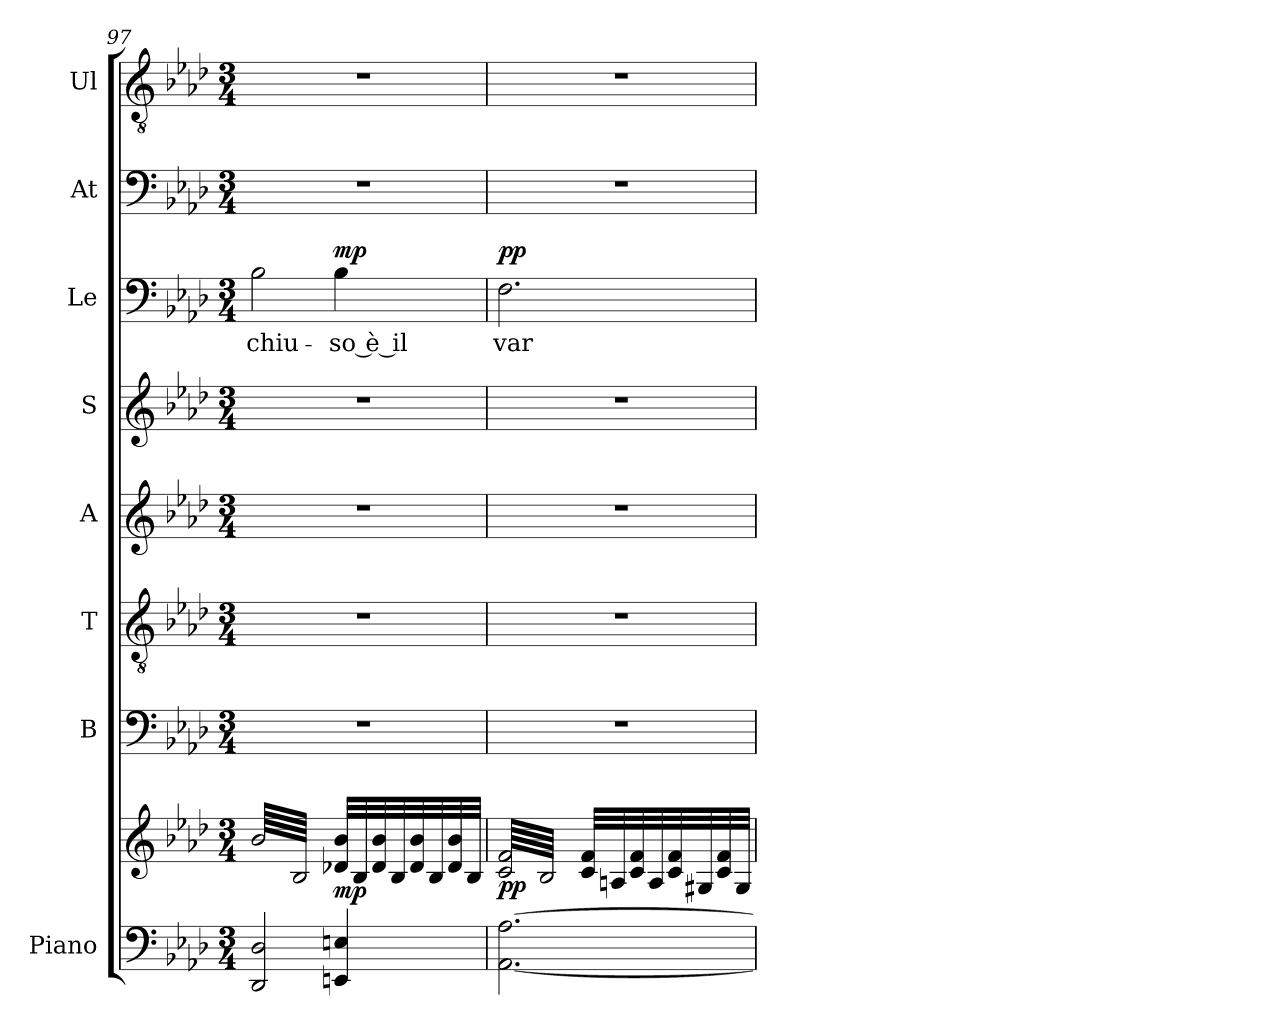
**kern	**kern	**dynam	**kern	**kern	**kern	**kern	**kern	**text	**dynam	**kern	**kern
*part8	*part8	*part8	*part7	*part6	*part5	*part4	*part3	*part3	*part3	*part2	*part1
*staff9	*staff8	*staff8/9	*staff7	*staff6	*staff5	*staff4	*staff3	*staff3	*staff3	*staff2	*staff1
*I"Piano	*	*	*I"B	*I"T	*I"A	*I"S	*I"Le	*	*	*I"At	*I"Ul
*I'Pno	*	*	*I'B	*I'T	*I'A	*I'S	*I'Le	*	*	*I'At	*I'Ul
*clefF4	*clefG2	*	*clefF4	*clefGv2	*clefG2	*clefG2	*clefF4	*	*	*clefF4	*clefGv2
*k[b-e-a-d-]	*k[b-e-a-d-]	*	*k[b-e-a-d-]	*k[b-e-a-d-]	*k[b-e-a-d-]	*k[b-e-a-d-]	*k[b-e-a-d-]	*	*	*k[b-e-a-d-]	*k[b-e-a-d-]
*M3/4	*M3/4	*	*M3/4	*M3/4	*M3/4	*M3/4	*M3/4	*	*	*M3/4	*M3/4
=97	=97	=97	=97	=97	=97	=97	=97	=97	=97	=97	=97
!	!	!	!	!	!	!	!	!LO:LY:b	!	!	!
*	*tremolo	*	*	*	*	*	*	*	*	*	*
2DD-/ 2D-/	64b-/LLLL	.	2.r	2.r	2.r	2.r	2B-\	chiu-	.	2.r	2.r
.	64B-/	.	.	.	.	.	.	.	.	.	.
.	64b-/	.	.	.	.	.	.	.	.	.	.
.	64B-/	.	.	.	.	.	.	.	.	.	.
.	64b-/	.	.	.	.	.	.	.	.	.	.
.	64B-/	.	.	.	.	.	.	.	.	.	.
.	64b-/	.	.	.	.	.	.	.	.	.	.
.	64B-/	.	.	.	.	.	.	.	.	.	.
.	64b-/	.	.	.	.	.	.	.	.	.	.
.	64B-/	.	.	.	.	.	.	.	.	.	.
.	64b-/	.	.	.	.	.	.	.	.	.	.
.	64B-/	.	.	.	.	.	.	.	.	.	.
.	64b-/	.	.	.	.	.	.	.	.	.	.
.	64B-/	.	.	.	.	.	.	.	.	.	.
.	64b-/	.	.	.	.	.	.	.	.	.	.
.	64B-/	.	.	.	.	.	.	.	.	.	.
.	64b-/	.	.	.	.	.	.	.	.	.	.
.	64B-/	.	.	.	.	.	.	.	.	.	.
.	64b-/	.	.	.	.	.	.	.	.	.	.
.	64B-/	.	.	.	.	.	.	.	.	.	.
.	64b-/	.	.	.	.	.	.	.	.	.	.
.	64B-/	.	.	.	.	.	.	.	.	.	.
.	64b-/	.	.	.	.	.	.	.	.	.	.
.	64B-/	.	.	.	.	.	.	.	.	.	.
.	64b-/	.	.	.	.	.	.	.	.	.	.
.	64B-/	.	.	.	.	.	.	.	.	.	.
.	64b-/	.	.	.	.	.	.	.	.	.	.
.	64B-/	.	.	.	.	.	.	.	.	.	.
.	64b-/	.	.	.	.	.	.	.	.	.	.
.	64B-/	.	.	.	.	.	.	.	.	.	.
.	64b-/	.	.	.	.	.	.	.	.	.	.
.	64B-/JJJJ	.	.	.	.	.	.	.	.	.	.
*	*Xtremolo	*	*	*	*	*	*	*	*	*	*
!	!	!LO:DY:b	!	!	!	!	!	!LO:LY:b	!LO:DY:a	!	!
4EEn/ 4En/	32d-X/ 32b-/LLL	mp	.	.	.	.	4B-\	-so è il	mp	.	.
.	.	.	.	.	.	.	.	.	.	.	.
.	32B-/	.	.	.	.	.	.	.	.	.	.
.	.	.	.	.	.	.	.	.	.	.	.
.	32d-/ 32b-/	.	.	.	.	.	.	.	.	.	.
.	.	.	.	.	.	.	.	.	.	.	.
.	32B-/	.	.	.	.	.	.	.	.	.	.
.	.	.	.	.	.	.	.	.	.	.	.
.	32d-/ 32b-/	.	.	.	.	.	.	.	.	.	.
.	.	.	.	.	.	.	.	.	.	.	.
.	32B-/	.	.	.	.	.	.	.	.	.	.
.	.	.	.	.	.	.	.	.	.	.	.
.	32d-/ 32b-/	.	.	.	.	.	.	.	.	.	.
.	.	.	.	.	.	.	.	.	.	.	.
.	32B-/JJJ	.	.	.	.	.	.	.	.	.	.
.	.	.	.	.	.	.	.	.	.	.	.
!!LO:LB:g=z
=98	=98	=98	=98	=98	=98	=98	=98	=98	=98	=98	=98
!	!	!LO:DY:b	!	!	!	!	!	!LO:LY:b	!LO:DY:a	!	!
*	*tremolo	*	*	*	*	*	*	*	*	*	*
[2.AA-\ [2.A-\	64c/ 64f/LLLL	pp	2.r	2.r	2.r	2.r	2.F\	var-	pp	2.r	2.r
.	64B-/	.	.	.	.	.	.	.	.	.	.
.	64c/ 64f/	.	.	.	.	.	.	.	.	.	.
.	64B-/	.	.	.	.	.	.	.	.	.	.
.	64c/ 64f/	.	.	.	.	.	.	.	.	.	.
.	64B-/	.	.	.	.	.	.	.	.	.	.
.	64c/ 64f/	.	.	.	.	.	.	.	.	.	.
.	64B-/	.	.	.	.	.	.	.	.	.	.
.	64c/ 64f/	.	.	.	.	.	.	.	.	.	.
.	64B-/	.	.	.	.	.	.	.	.	.	.
.	64c/ 64f/	.	.	.	.	.	.	.	.	.	.
.	64B-/	.	.	.	.	.	.	.	.	.	.
.	64c/ 64f/	.	.	.	.	.	.	.	.	.	.
.	64B-/	.	.	.	.	.	.	.	.	.	.
.	64c/ 64f/	.	.	.	.	.	.	.	.	.	.
.	64B-/	.	.	.	.	.	.	.	.	.	.
.	64c/ 64f/	.	.	.	.	.	.	.	.	.	.
.	64B-/	.	.	.	.	.	.	.	.	.	.
.	64c/ 64f/	.	.	.	.	.	.	.	.	.	.
.	64B-/	.	.	.	.	.	.	.	.	.	.
.	64c/ 64f/	.	.	.	.	.	.	.	.	.	.
.	64B-/	.	.	.	.	.	.	.	.	.	.
.	64c/ 64f/	.	.	.	.	.	.	.	.	.	.
.	64B-/	.	.	.	.	.	.	.	.	.	.
.	64c/ 64f/	.	.	.	.	.	.	.	.	.	.
.	64B-/	.	.	.	.	.	.	.	.	.	.
.	64c/ 64f/	.	.	.	.	.	.	.	.	.	.
.	64B-/	.	.	.	.	.	.	.	.	.	.
.	64c/ 64f/	.	.	.	.	.	.	.	.	.	.
.	64B-/	.	.	.	.	.	.	.	.	.	.
.	64c/ 64f/	.	.	.	.	.	.	.	.	.	.
.	64B-/JJJJ	.	.	.	.	.	.	.	.	.	.
*	*Xtremolo	*	*	*	*	*	*	*	*	*	*
.	32c/ 32f/LLL	.	.	.	.	.	.	.	.	.	.
.	.	.	.	.	.	.	.	.	.	.	.
.	32An/	.	.	.	.	.	.	.	.	.	.
.	.	.	.	.	.	.	.	.	.	.	.
.	32c/ 32f/	.	.	.	.	.	.	.	.	.	.
.	.	.	.	.	.	.	.	.	.	.	.
.	32A/	.	.	.	.	.	.	.	.	.	.
.	.	.	.	.	.	.	.	.	.	.	.
.	32c/ 32f/	.	.	.	.	.	.	.	.	.	.
.	.	.	.	.	.	.	.	.	.	.	.
.	32G#X/	.	.	.	.	.	.	.	.	.	.
.	.	.	.	.	.	.	.	.	.	.	.
.	32c/ 32f/	.	.	.	.	.	.	.	.	.	.
.	.	.	.	.	.	.	.	.	.	.	.
.	32G#/JJJ	.	.	.	.	.	.	.	.	.	.
.	.	.	.	.	.	.	.	.	.	.	.
=	=	=	=	=	=	=	=	=	=	=	=
*-	*-	*-	*-	*-	*-	*-	*-	*-	*-	*-	*-
